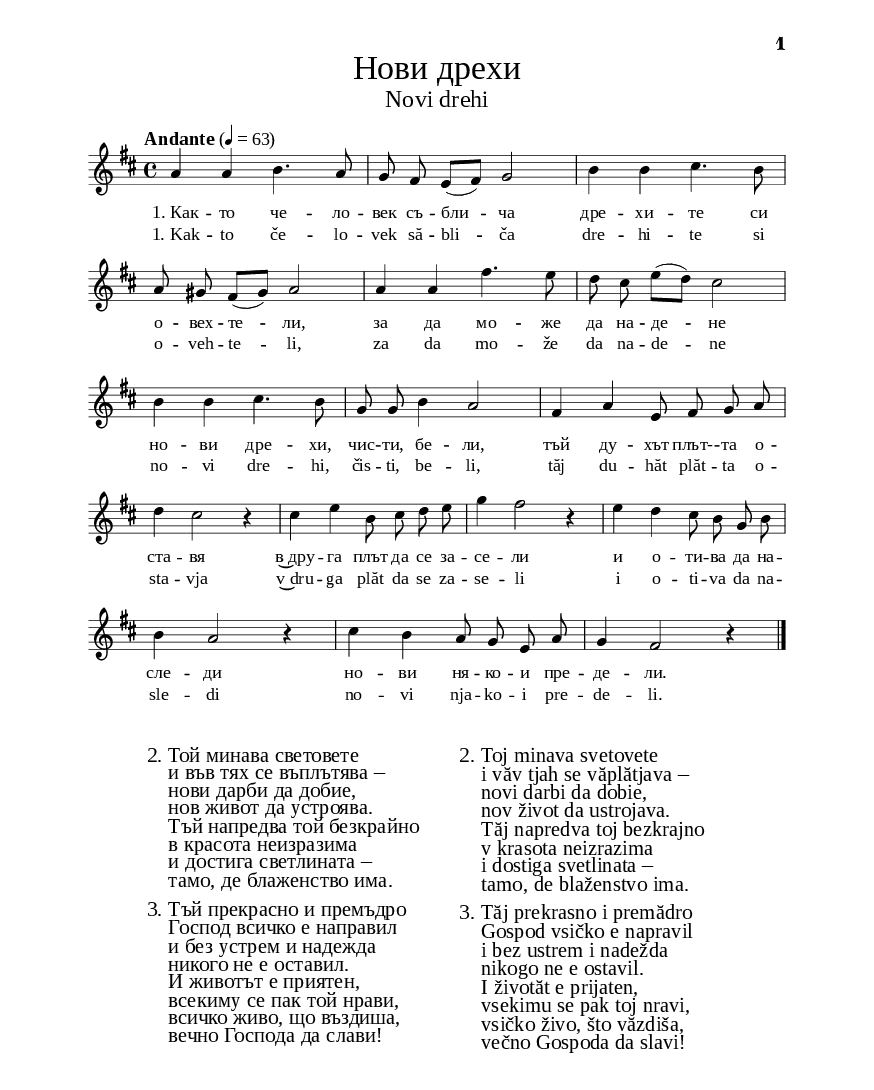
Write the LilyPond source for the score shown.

\version "2.24.3"

% include paper part and global functions
\include "include/globals.ily"

\bookpart {
  \label #'ref062
  \tocItem \markup "Нови дрехи – Novi drehi"
  \include "include/bookpart-paper.ily"
  \score {
    \include "include/score-layout.ily"
    \new Voice \absolute  {
      \clef treble
      \key d \major
      \time 4/4
      \tempoFunc "Andante" 4 "63"
      \autoBeamOff
      a'4 a' b'4. a'8 | g'8 fis' e' ( [ fis' ] ) g'2 | b'4 b' cis''4. b'8 | \break
      a'8 gis'  fis' ([ gis'] )  a'2 | a'4 a' fis''4. e''8 | d''8 cis''  e'' ( [ d''] ) cis''2 \break |
      b'4 b' cis''4. b'8 | g'8 g'  b'4  a'2 | fis'4 a' e'8 fis' g' a' \break |
      d''4 cis''2 r4 | cis''4 e'' b'8 cis'' d'' e'' | g''4 fis''2 r4 | e''4 d'' cis''8 b' g' b' | \break  b'4 a'2 r4 | cis''4 b'  a'8 g' e' a' | g'4 fis'2 r4 \break | \bar "|."
    }

    \addlyrics {
      "1. Как" -- то че -- ло -- век съ -- бли -- ча дре -- хи -- те си
      о -- вех -- те -- ли, за да мо -- же да на  -- де -- не
      но -- ви дре -- хи, чис -- ти, бе -- ли, тъй ду -- хът "плът-" -- та о --
      ста -- вя в~дру -- га плът да се за -- се -- ли и о --
      ти -- ва да на -- сле -- ди но -- ви ня -- ко -- и пре -- де -- ли.
    }

    \addlyrics {
      "1. Kak" -- to če -- lo -- vek să -- bli -- ča dre -- hi -- te si
      o -- veh -- te -- li, za da mo -- že da na  -- de -- ne
      no -- vi dre -- hi, čis -- ti, be -- li, tăj du -- hăt plăt -- ta o --
      sta -- vja v~dru -- ga plăt da se za -- se -- li i o --
      ti -- va da na -- sle -- di no -- vi nja -- ko -- i pre -- de -- li.
    }

    \header {
      title = \titleFunc "Нови дрехи" "Novi drehi"
    }

    \midi{}

  } % score

  \markup \empty-two

  \markup \abs-fontsize #10 {
    \hspace #8
    \override #`(baseline-skip . ,bgCoupletBaselineSkip)
    \column {

      \line {   2. Той минава световете}

      \line {   "   "и във тях се въплътява –}

      \line {   "   "нови дарби да добие,}

      \line {   "   "нов живот да устроява.}

      \line {   "   "Тъй напредва той безкрайно}

      \line {   "   "в красота неизразима}

      \line {   "   "и достига светлината – }

      \line {   "   "тамо, де блаженство има.}

      \vspace #0.5

      \line {   3. Тъй прекрасно и премъдро}

      \line {   "   "Господ всичко е направил}

      \line {   "   "и без устрем и надежда}

      \line {   "   "никого не е оставил.}

      \line {   "   "И животът е приятен,}

      \line {   "   "всекиму се пак той нрави,}

      \line {   "   "всичко живо, що въздиша, }

      \line {   "   "вечно Господа да слави! }
    }

    \hspace #5
    \override #`(baseline-skip . ,bgCoupletBaselineSkip)
    \column {

      \line {   2. Toj minava svetovete}

      \line {   "   "i văv tjah se văplătjava –}

      \line {   "   "novi darbi da dobie,}

      \line {   "   "nov život da ustrojava.}

      \line {   "   "Tăj napredva toj bezkrajno}

      \line {   "   "v krasota neizrazima}

      \line {   "   "i dostiga svetlinata – }

      \line {   "   "tamo, de blaženstvo ima.}

      \vspace #0.5

      \line {   3. Tăj prekrasno i premădro}

      \line {   "   "Gospod vsičko e napravil}

      \line {   "   "i bez ustrem i nadežda}

      \line {   "   "nikogo ne e ostavil.}

      \line {   "   "I životăt e prijaten,}

      \line {   "   "vsekimu se pak toj nravi,}

      \line {   "   "vsičko živo, što văzdiša, }

      \line {   "   "večno Gospoda da slavi! }
    } %column
  } % markup

\pageBreak

  % include foreign translation(s) of the song
  \version "2.24.4"

\markup \fill-line { \fontsize #deTitleFontSize "Neue Kleider" }
\markup \null
\markup \null
\markup \abs-fontsize #11 {
  \fill-line {
    \override #`(baseline-skip . ,deCoupletBaselineSkip)

    \column {
      \line { 1. Wie der Mensch seine alten Kleider auszieht,}

      \line { "   "damit er neue, reine, weiße anziehen kann,}

      \line { "   "so verlässt der Geist das Fleisch,}

      \line { "   "um ein anderes Fleisch zu bewohnen }

      \line { "   "und geht, um andere Bereiche zu erben.}

      \vspace #0.5

      \line { 2. So durchquert er die Welten}

      \line { "   "und wird zu Fleisch in ihnen – }

      \line { "   "auf dass er neue Talente entwickelt,}

      \line { "   "auf dass er ein neues Leben erbaut. }

      \line { "   "So schreitet er unaufhörlich voran,}

      \line { "   "in der unausdrücklichen Schönheit – }

      \line { "   "und erreicht das Licht – }

      \line { "   "dort, wo es Seligkeit gibt. }

      \vspace #0.5

      \line { 3. So erhaben und allweise}

      \line { "   "schuf Gott alles}

      \line { "   "und ließ niemanden ohne Streben und Hoffnung.}

      \line { "   "Und das Leben ist angenehm,}

      \line { "   "jedem gefällt es immer wieder;}

      \line { "   "möge alles Lebendige, das atmet,}

      \line { "   "ewig den Herrn lobpreisen. }


    }
  }
}


} % bookpart
